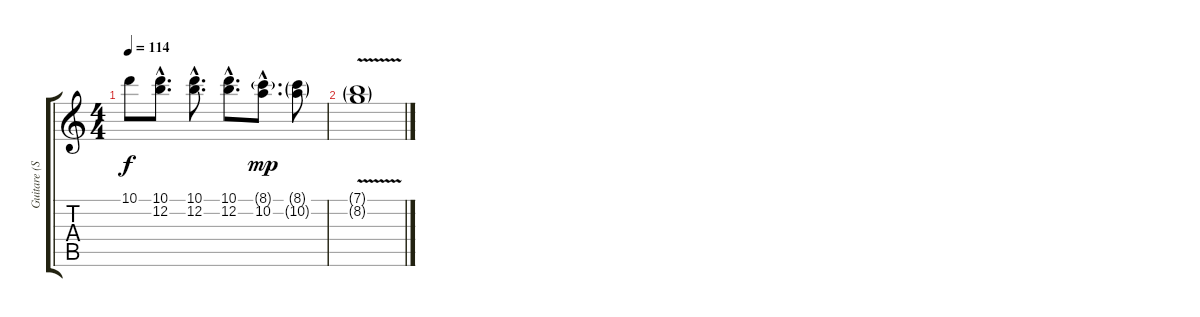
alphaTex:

\track ("Guitare (Solo 1)" "Guitare (S") {instrument acousticguitarsteel}
\staff {score tabs}
\tuning (E4 B3 G3 D3 A2 E2) {hide}
\ts (4 4)
\tempo 114
\clef g2
\ks c
10.1.8{dy f} (10.1{hac} 12.2{hac}).8{d} (10.1{hac} 12.2{hac}).8{d} (10.1{hac} 12.2{hac}).8{d} (8.1{g hac} 10.2{hac}).8{d dy mp} (8.1{g} 10.2{g}).8 |
(7.1{v g} 8.2{v g}).1
